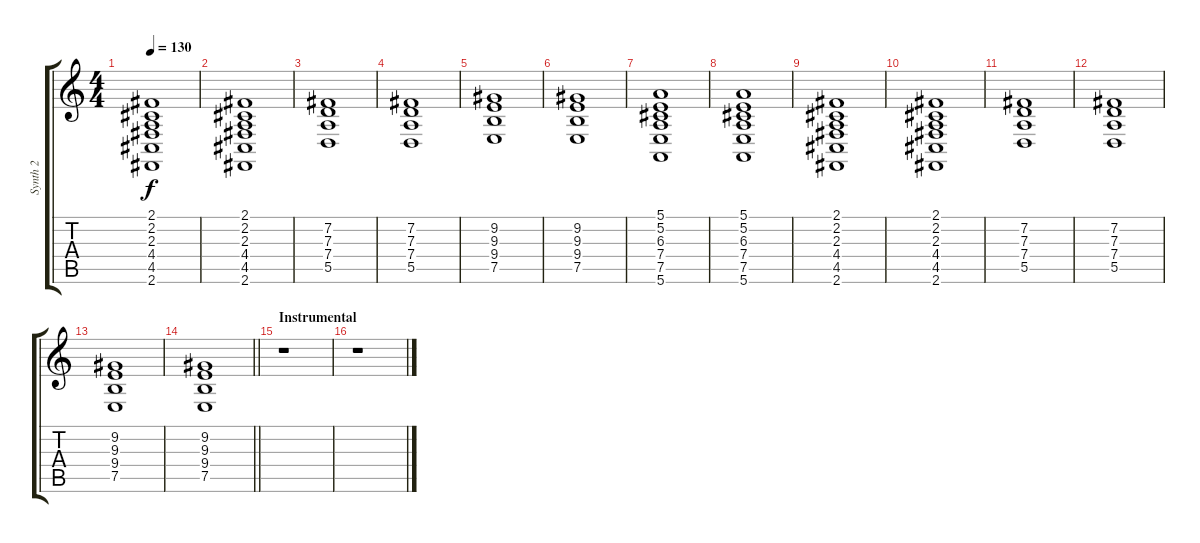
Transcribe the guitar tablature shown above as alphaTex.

\track ("Synth 2" "Synth 2") {instrument pad8sweep}
\staff {score tabs}
\tuning (E4 B3 G3 D3 A2 E2) {hide}
\ts (4 4)
\tempo 130
\clef g2
\ks c
(2.1 2.2 2.3 4.4 4.5 2.6).1{dy f} |
(2.1 2.2 2.3 4.4 4.5 2.6).1 |
(7.2 7.3 7.4 5.5).1 |
(7.2 7.3 7.4 5.5).1 |
(9.2 9.3 9.4 7.5).1 |
(9.2 9.3 9.4 7.5).1 |
(5.1 5.2 6.3 7.4 7.5 5.6).1 |
(5.1 5.2 6.3 7.4 7.5 5.6).1 |
(2.1 2.2 2.3 4.4 4.5 2.6).1 |
(2.1 2.2 2.3 4.4 4.5 2.6).1 |
(7.2 7.3 7.4 5.5).1 |
(7.2 7.3 7.4 5.5).1 |
(9.2 9.3 9.4 7.5).1 |
\barLineRight lightlight
(9.2 9.3 9.4 7.5).1 |
\section ("" "Instrumental")
r.1 |
r.1
